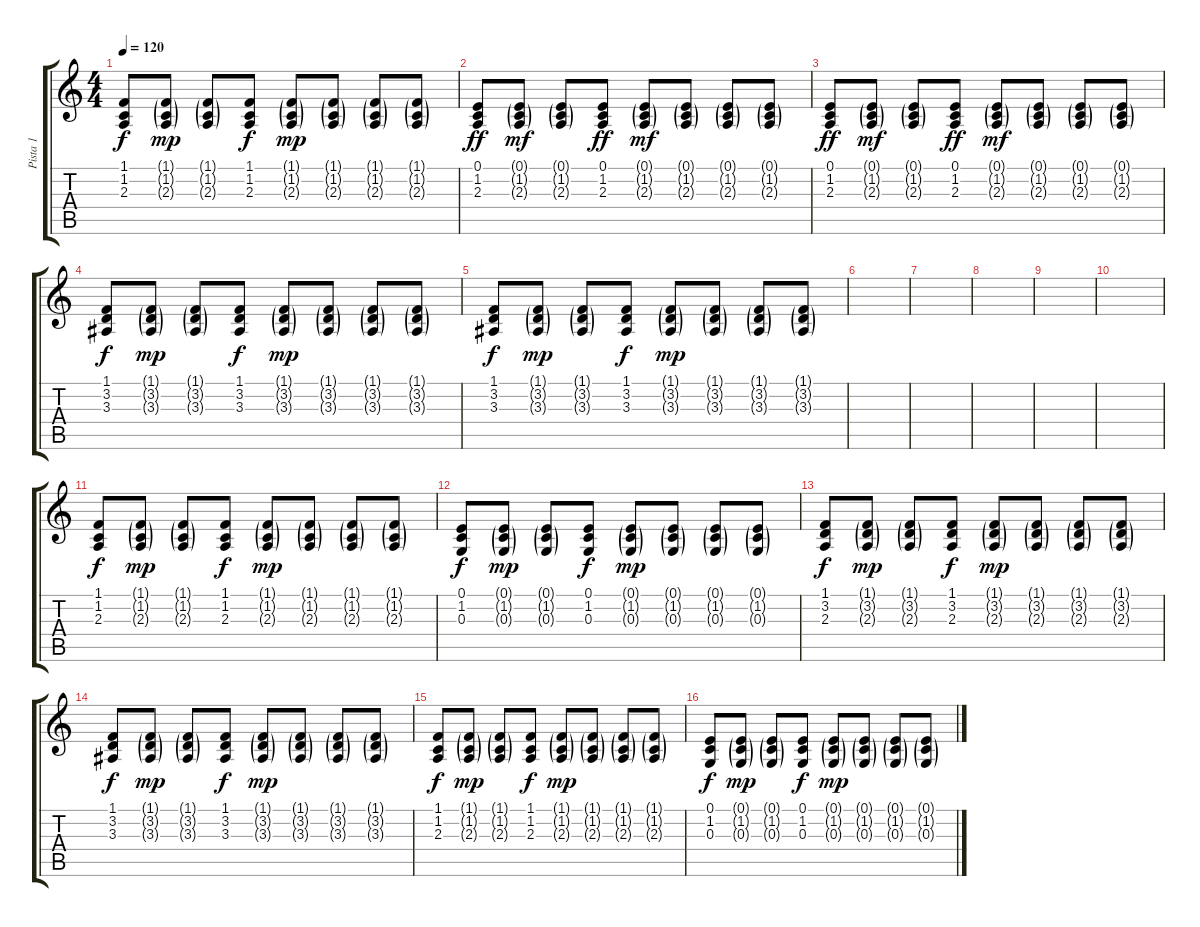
\track ("Pista 1" "Pista 1") {instrument fx4atmosphere}
\staff {score tabs}
\tuning (E4 B3 G3 D3 A2 E2) {hide}
\ts (4 4)
\tempo 120
\clef g2
\ks c
(1.1 1.2 2.3).8{dy f} (1.1{g} 1.2{g} 2.3{g}).8{dy mp} (1.1{g} 1.2{g} 2.3{g}).8 (1.1 1.2 2.3).8{dy f} (1.1{g} 1.2{g} 2.3{g}).8{dy mp} (1.1{g} 1.2{g} 2.3{g}).8 (1.1{g} 1.2{g} 2.3{g}).8 (1.1{g} 1.2{g} 2.3{g}).8 |
(0.1 1.2 2.3).8{dy ff} (0.1{g} 1.2{g} 2.3{g}).8{dy mf} (0.1{g} 1.2{g} 2.3{g}).8 (0.1 1.2 2.3).8{dy ff} (0.1{g} 1.2{g} 2.3{g}).8{dy mf} (0.1{g} 1.2{g} 2.3{g}).8 (0.1{g} 1.2{g} 2.3{g}).8 (0.1{g} 1.2{g} 2.3{g}).8 |
(0.1 1.2 2.3).8{dy ff} (0.1{g} 1.2{g} 2.3{g}).8{dy mf} (0.1{g} 1.2{g} 2.3{g}).8 (0.1 1.2 2.3).8{dy ff} (0.1{g} 1.2{g} 2.3{g}).8{dy mf} (0.1{g} 1.2{g} 2.3{g}).8 (0.1{g} 1.2{g} 2.3{g}).8 (0.1{g} 1.2{g} 2.3{g}).8 |
(1.1 3.2 3.3).8{dy f} (1.1{g} 3.2{g} 3.3{g}).8{dy mp} (1.1{g} 3.2{g} 3.3{g}).8 (1.1 3.2 3.3).8{dy f} (1.1{g} 3.2{g} 3.3{g}).8{dy mp} (1.1{g} 3.2{g} 3.3{g}).8 (1.1{g} 3.2{g} 3.3{g}).8 (1.1{g} 3.2{g} 3.3{g}).8 |
(1.1 3.2 3.3).8{dy f} (1.1{g} 3.2{g} 3.3{g}).8{dy mp} (1.1{g} 3.2{g} 3.3{g}).8 (1.1 3.2 3.3).8{dy f} (1.1{g} 3.2{g} 3.3{g}).8{dy mp} (1.1{g} 3.2{g} 3.3{g}).8 (1.1{g} 3.2{g} 3.3{g}).8 (1.1{g} 3.2{g} 3.3{g}).8 |
|
|
|
|
|
(1.1 1.2 2.3).8{dy f} (1.1{g} 1.2{g} 2.3{g}).8{dy mp} (1.1{g} 1.2{g} 2.3{g}).8 (1.1 1.2 2.3).8{dy f} (1.1{g} 1.2{g} 2.3{g}).8{dy mp} (1.1{g} 1.2{g} 2.3{g}).8 (1.1{g} 1.2{g} 2.3{g}).8 (1.1{g} 1.2{g} 2.3{g}).8 |
(0.1 1.2 0.3).8{dy f} (0.1{g} 1.2{g} 0.3{g}).8{dy mp} (0.1{g} 1.2{g} 0.3{g}).8 (0.1 1.2 0.3).8{dy f} (0.1{g} 1.2{g} 0.3{g}).8{dy mp} (0.1{g} 1.2{g} 0.3{g}).8 (0.1{g} 1.2{g} 0.3{g}).8 (0.1{g} 1.2{g} 0.3{g}).8 |
(1.1 3.2 2.3).8{dy f} (1.1{g} 3.2{g} 2.3{g}).8{dy mp} (1.1{g} 3.2{g} 2.3{g}).8 (1.1 3.2 2.3).8{dy f} (1.1{g} 3.2{g} 2.3{g}).8{dy mp} (1.1{g} 3.2{g} 2.3{g}).8 (1.1{g} 3.2{g} 2.3{g}).8 (1.1{g} 3.2{g} 2.3{g}).8 |
(1.1 3.2 3.3).8{dy f} (1.1{g} 3.2{g} 3.3{g}).8{dy mp} (1.1{g} 3.2{g} 3.3{g}).8 (1.1 3.2 3.3).8{dy f} (1.1{g} 3.2{g} 3.3{g}).8{dy mp} (1.1{g} 3.2{g} 3.3{g}).8 (1.1{g} 3.2{g} 3.3{g}).8 (1.1{g} 3.2{g} 3.3{g}).8 |
(1.1 1.2 2.3).8{dy f} (1.1{g} 1.2{g} 2.3{g}).8{dy mp} (1.1{g} 1.2{g} 2.3{g}).8 (1.1 1.2 2.3).8{dy f} (1.1{g} 1.2{g} 2.3{g}).8{dy mp} (1.1{g} 1.2{g} 2.3{g}).8 (1.1{g} 1.2{g} 2.3{g}).8 (1.1{g} 1.2{g} 2.3{g}).8 |
(0.1 1.2 0.3).8{dy f} (0.1{g} 1.2{g} 0.3{g}).8{dy mp} (0.1{g} 1.2{g} 0.3{g}).8 (0.1 1.2 0.3).8{dy f} (0.1{g} 1.2{g} 0.3{g}).8{dy mp} (0.1{g} 1.2{g} 0.3{g}).8 (0.1{g} 1.2{g} 0.3{g}).8 (0.1{g} 1.2{g} 0.3{g}).8
